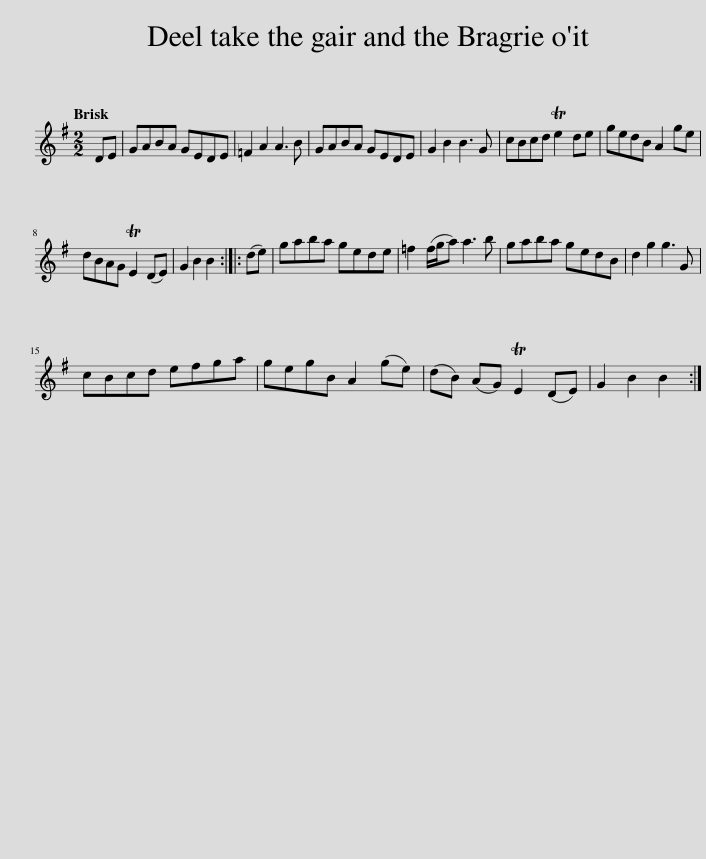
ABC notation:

X:1
L:1/8
Q:1/4=120
M:2/2
I:linebreak $
K:G
V:1 treble
V:1
 DE | GABA GEDE | =F2 A2 A3 B | GABA GEDE | G2 B2 B3 G | %5
 cBcd Te2 de | gedB A2 ge |$ dBAG TE2 (DE) | G2 B2 B2 :: (de) | %10
 gaba gede | =f2 (f/g/a) a3 b | gaba gedB | d2 g2 g3 G |$ cBcd efga | %15
 gegB A2 (ge) | (dB) (AG) TE2 (DE) | G2 B2 B2 :| %18
